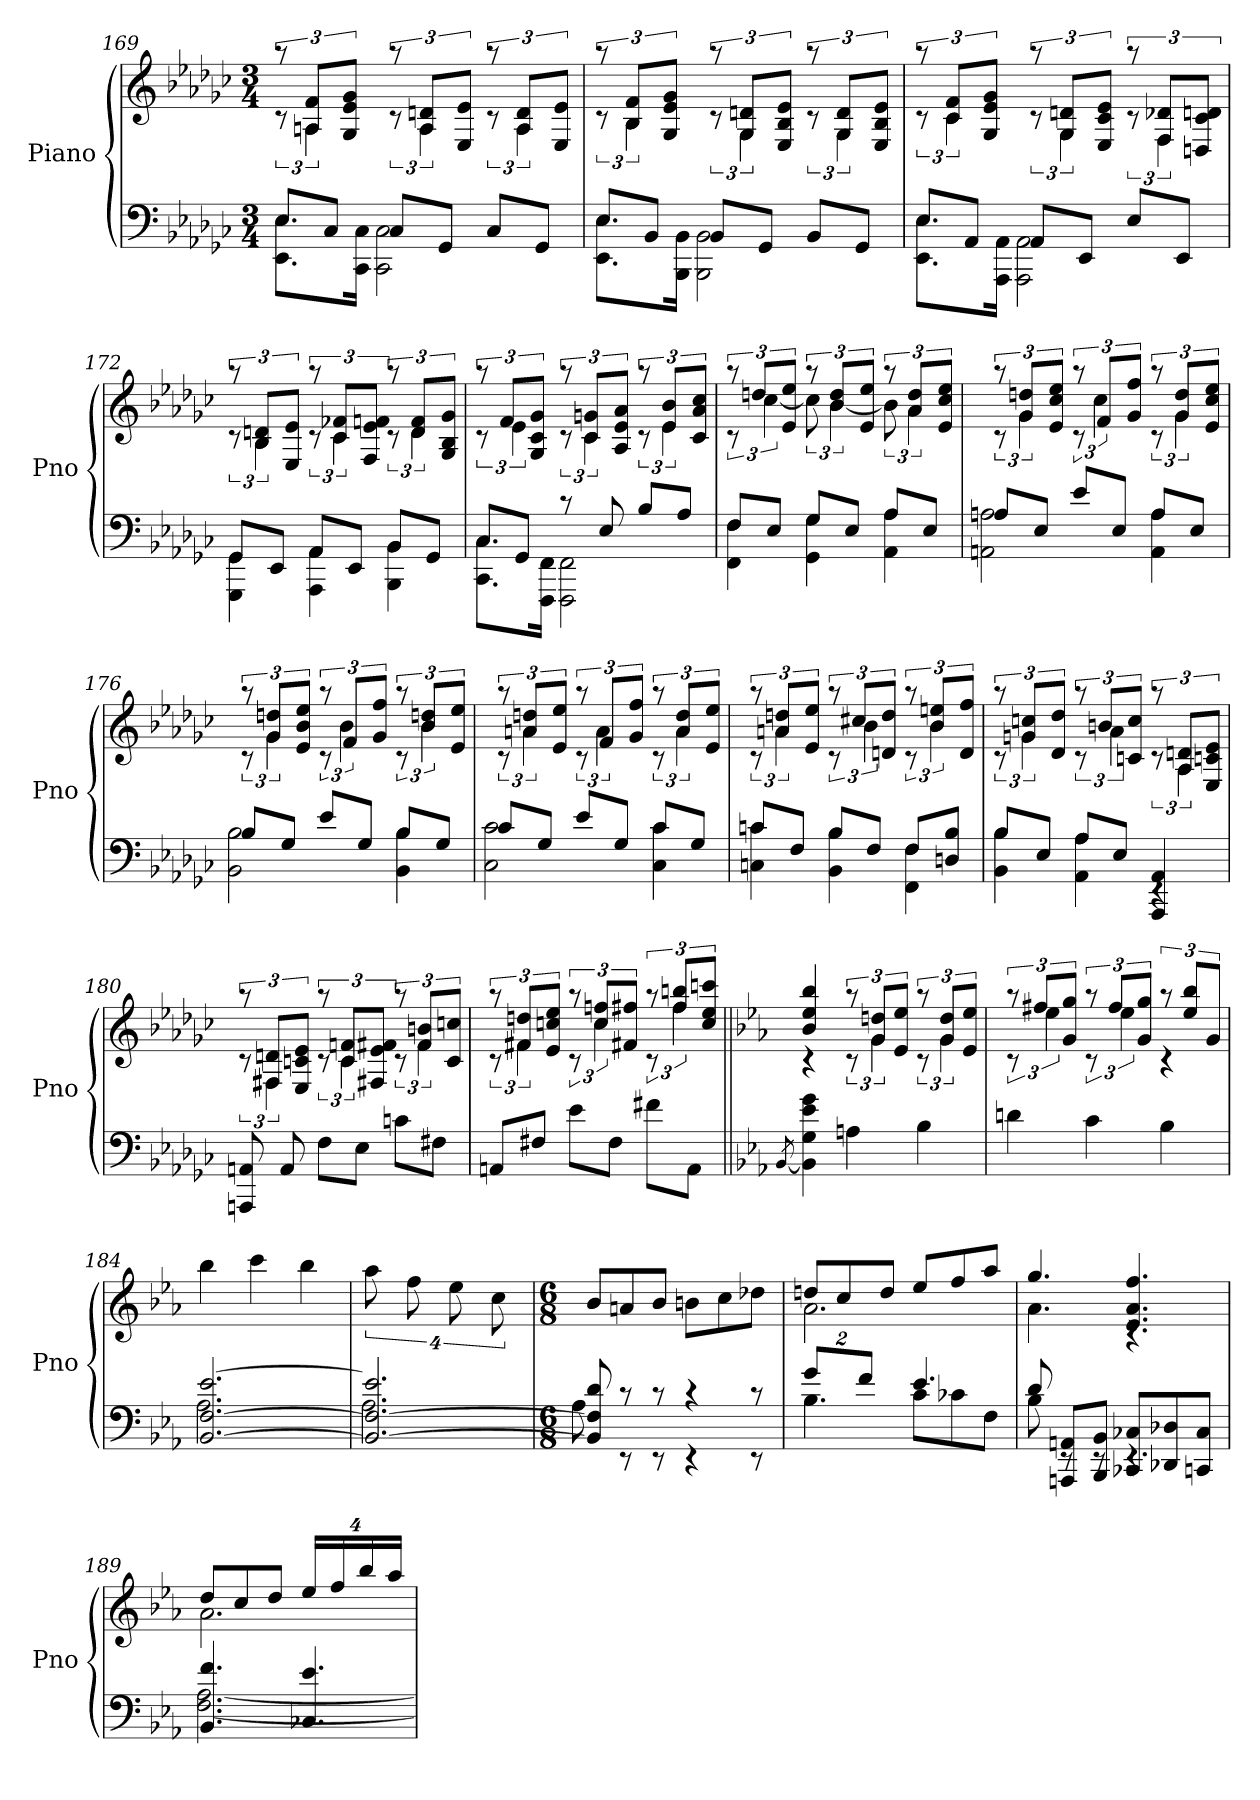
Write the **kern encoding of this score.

**kern	**kern
*part1	*part1
*staff2	*staff1
*I"Piano	*
*I'Pno	*
*clefF4	*clefG2
*k[b-e-a-d-g-c-]	*k[b-e-a-d-g-c-]
*M3/4	*M3/4
=169	=169
*^	*^
8E-L	8.EE- 8.E-L	12raa	12rc
.	.	12An 12fL	6A
8C-J	.	.	.
.	.	12G- 12e- 12g-J	.
.	16CC- 16C-Jk	.	.
8C-L	2CC- 2C-	12raa	12rc
.	.	12A 12dnL	6A
8GG-J	.	.	.
.	.	12E- 12e-J	.
8C-L	.	12raa	12rc
.	.	12A 12dL	6A
8GG-J	.	.	.
.	.	12E- 12e-J	.
=170	=170	=170	=170
8E-L	8.EE- 8.E-L	12raa	12rc
.	.	12B- 12fL	6B-
8BB-J	.	.	.
.	.	12G- 12e- 12g-J	.
.	16BBB- 16BB-Jk	.	.
8BB-L	2BBB- 2BB-	12raa	12rc
.	.	12G- 12dnL	6G-
8GG-J	.	.	.
.	.	12E- 12B- 12e-J	.
8BB-L	.	12raa	12rc
.	.	12G- 12dL	6G-
8GG-J	.	.	.
.	.	12E- 12B- 12e-J	.
=171	=171	=171	=171
8E-L	8.EE- 8.E-L	12raa	12rc
.	.	12c- 12fL	6c-
8AA-J	.	.	.
.	.	12G- 12e- 12g-J	.
.	16AAA- 16AA-Jk	.	.
8AA-L	2AAA- 2AA-	12raa	12rc
.	.	12G- 12dnL	6G-
8EE-J	.	.	.
.	.	12E- 12c- 12e-J	.
8E-L	.	12raa	12rc
.	.	12F 12d-XL	6F
8EE-J	.	.	.
.	.	12Dn 12c- 12dnJ	.
=172	=172	=172	=172
8GG-L	4GGG- 4GG-	12raa	12rc
.	.	12B- 12dnL	6B-
8EE-J	.	.	.
.	.	12E- 12e-J	.
8AA-L	4AAA- 4AA-	12raa	12rc
.	.	12c- 12f-XL	6c-
8EE-J	.	.	.
.	.	12F 12e- 12fnJ	.
8BB-L	4BBB- 4BB-	12raa	12rc
.	.	12d 12fL	6d
8GG-J	.	.	.
.	.	12G- 12B- 12g-J	.
=173	=173	=173	=173
8C-L	8.CC- 8.C-L	12raa	12rc
.	.	12fL	6e-
8GG-J	.	.	.
.	.	12G- 12c- 12g-J	.
.	16FFF 16FFJk	.	.
8rc	2FFF 2FF	12raa	12rc
.	.	12c- 12gnL	6c-
8E-	.	.	.
.	.	12A- 12e- 12a-J	.
8B-L	.	12raa	12rc
.	.	12e- 12b-L	6e-
8A-J	.	.	.
.	.	12c- 12a- 12cc-J	.
=174	=174	=174	=174
8FL	4FF 4F	12raa	12rc
.	.	12ddnL	[6cc-
8E-J	.	.	.
.	.	12e- 12ee-J	.
8G-L	4GG- 4G-	12raa	12cc-]
.	.	12b- 12ddL	[6b-
8E-J	.	.	.
.	.	12e- 12ee-J	.
8A-L	4AA- 4A-	12raa	12b-]
.	.	12a- 12ddL	6a-
8E-J	.	.	.
.	.	12e- 12cc- 12ee-J	.
=175	=175	=175	=175
8AnL	2AAn 2A	12raa	12rc
.	.	12g- 12ddnL	6g-
8E-J	.	.	.
.	.	12e- 12cc- 12ee-J	.
8e-L	.	12raa	12rc
.	.	12fL	6cc-
8E-J	.	.	.
.	.	12g- 12ffJ	.
8AL	4AA 4A	12raa	12rc
.	.	12g- 12ddL	6g-
8E-J	.	.	.
.	.	12e- 12cc- 12ee-J	.
=176	=176	=176	=176
8B-L	2BB- 2B-	12raa	12rc
.	.	12g- 12ddnL	6g-
8G-J	.	.	.
.	.	12e- 12b- 12ee-J	.
8e-L	.	12raa	12rc
.	.	12fL	6b-
8G-J	.	.	.
.	.	12g- 12ffJ	.
8B-L	4BB- 4B-	12raa	12rc
.	.	12b- 12ddnL	6b-
8G-J	.	.	.
.	.	12e- 12ee-J	.
=177	=177	=177	=177
8c-L	2C- 2c-	12raa	12rc
.	.	12an 12ddnL	6a
8G-J	.	.	.
.	.	12e- 12ee-J	.
8e-L	.	12raa	12rc
.	.	12fL	6a
8G-J	.	.	.
.	.	12g- 12ffJ	.
8c-L	4C- 4c-	12raa	12rc
.	.	12a 12ddL	6a
8G-J	.	.	.
.	.	12e- 12ee-J	.
=178	=178	=178	=178
8cnL	4Cn 4c	12raa	12rc
.	.	12an 12ddnL	6a
8FJ	.	.	.
.	.	12e- 12ee-J	.
8B-L	4BB- 4B-	12raa	12rc
.	.	12cc#XL	6b-
8FJ	.	.	.
.	.	12dn 12ddJ	.
8FL	4FF 4F	12raa	12rc
.	.	12b- 12eenL	6b-
8Dn 8B-J	.	.	.
.	.	12d 12ffJ	.
=179	=179	=179	=179
8B-L	4BB- 4B-	12raa	12rc
.	.	12gn 12ccnL	6g
8E-J	.	.	.
.	.	12d- 12dd-J	.
8A-L	4AA- 4A-	12raa	12rc
.	.	12bnL	6a-
8E-J	.	.	.
.	.	12cn 12ccJ	.
4AAA- 4AA-	4rEE	12raa	12rc
.	.	12A- 12dnL	6A-
.	.	12E- 12cn 12e-J	.
*v	*v	*	*
=180	=180	=180
8AAAn 8AAn	12raa	12rc
.	12F#X 12dnL	6F#X
8AA	.	.
.	12E- 12cn 12e-J	.
8FL	12raa	12rc
.	12c 12fnL	6c
8E-J	.	.
.	12F#X 12e- 12f#XJ	.
8cnL	12raa	12rc
.	12f# 12bnL	6f#
8F#XJ	.	.
.	12c 12ccnJ	.
=181	=181	=181
8AAnL	12raa	12rc
.	12f#X 12ddnL	6f#X
8F#XJ	.	.
.	12e- 12ccn 12ee-J	.
8e-L	12raa	12rc
.	12cc 12ffnL	6cc
8F#J	.	.
.	12f#X 12ff#XJ	.
8f#XL	12raa	12rc
.	12ff# 12bbnL	6ff#
8AAJ	.	.
.	12cc 12ee- 12cccnJ	.
=182||	=182||	=182||
*k[b-e-a-]	*k[b-e-a-]	*
[8qBB-/	.	.
4BB-] 4G 4e- 4g	4b- 4ee- 4bb-	4rc
4An	12raa	12rc
.	12g 12ddnL	6g
.	12e- 12ee-J	.
4B-	12raa	12rc
.	12g 12ddL	6g
.	12e- 12ee-J	.
=183	=183	=183
4dn	12raa	12rc
.	12ff#XL	6ee-
.	12g 12ggJ	.
4c	12raa	12rc
.	12ff#L	6ee-
.	12g 12ggJ	.
4B-	12raa	4rc
.	12ee- 12bb-L	.
.	12gJ	.
*	*v	*v
=184	=184
*^	*
[2.BB- [2.F [2.e-	2.A-	4bb-
.	.	4ccc
.	.	4bb-
=185	=185	=185
2.BB-_ 2.F_ 2.e-]	2.A-	16%3aa-
.	.	16%3ff
.	.	16%3ee-
.	.	16%3cc
=186	=186	=186
*M6/8	*	*M6/8
8BB-] 8F] 8d	8A-	8b-L
8rc	8rEE	8an
8rc	8rEE	8b-J
4rc	4rEE	8bnL
.	.	8cc
8rc	8rEE	8dd-XJ
=187	=187	=187
*	*	*^
16%3gL	4.B-	8ddnL	2.a-
.	.	8cc	.
16%3fJ	.	.	.
.	.	8ddJ	.
4.e-	8cL	8ee-L	.
.	8c-X	8ff	.
.	8FJ	8aa-J	.
=188	=188	=188	=188
8d	8B-	4.gg	4.a-
8AAAn 8AAnL	8rEE	.	.
8BBB- 8BB-J	8rEE	.	.
8CC-X 8C-XL	4.rEE	4.e- 4.a- 4.ff	4.rc
8DD-X 8D-X	.	.	.
8CCn 8C-J	.	.	.
=189	=189	=189	=189
4.BB- 4.f	[2.F [2.A-	8ddL	2.a-
.	.	8cc	.
.	.	8ddJ	.
4.C-X 4.e-	.	32%3ee-LL	.
.	.	32%3ff	.
.	.	32%3bb-	.
.	.	32%3aa-JJ	.
*v	*v	*	*
*	*v	*v
=	=
*-	*-
